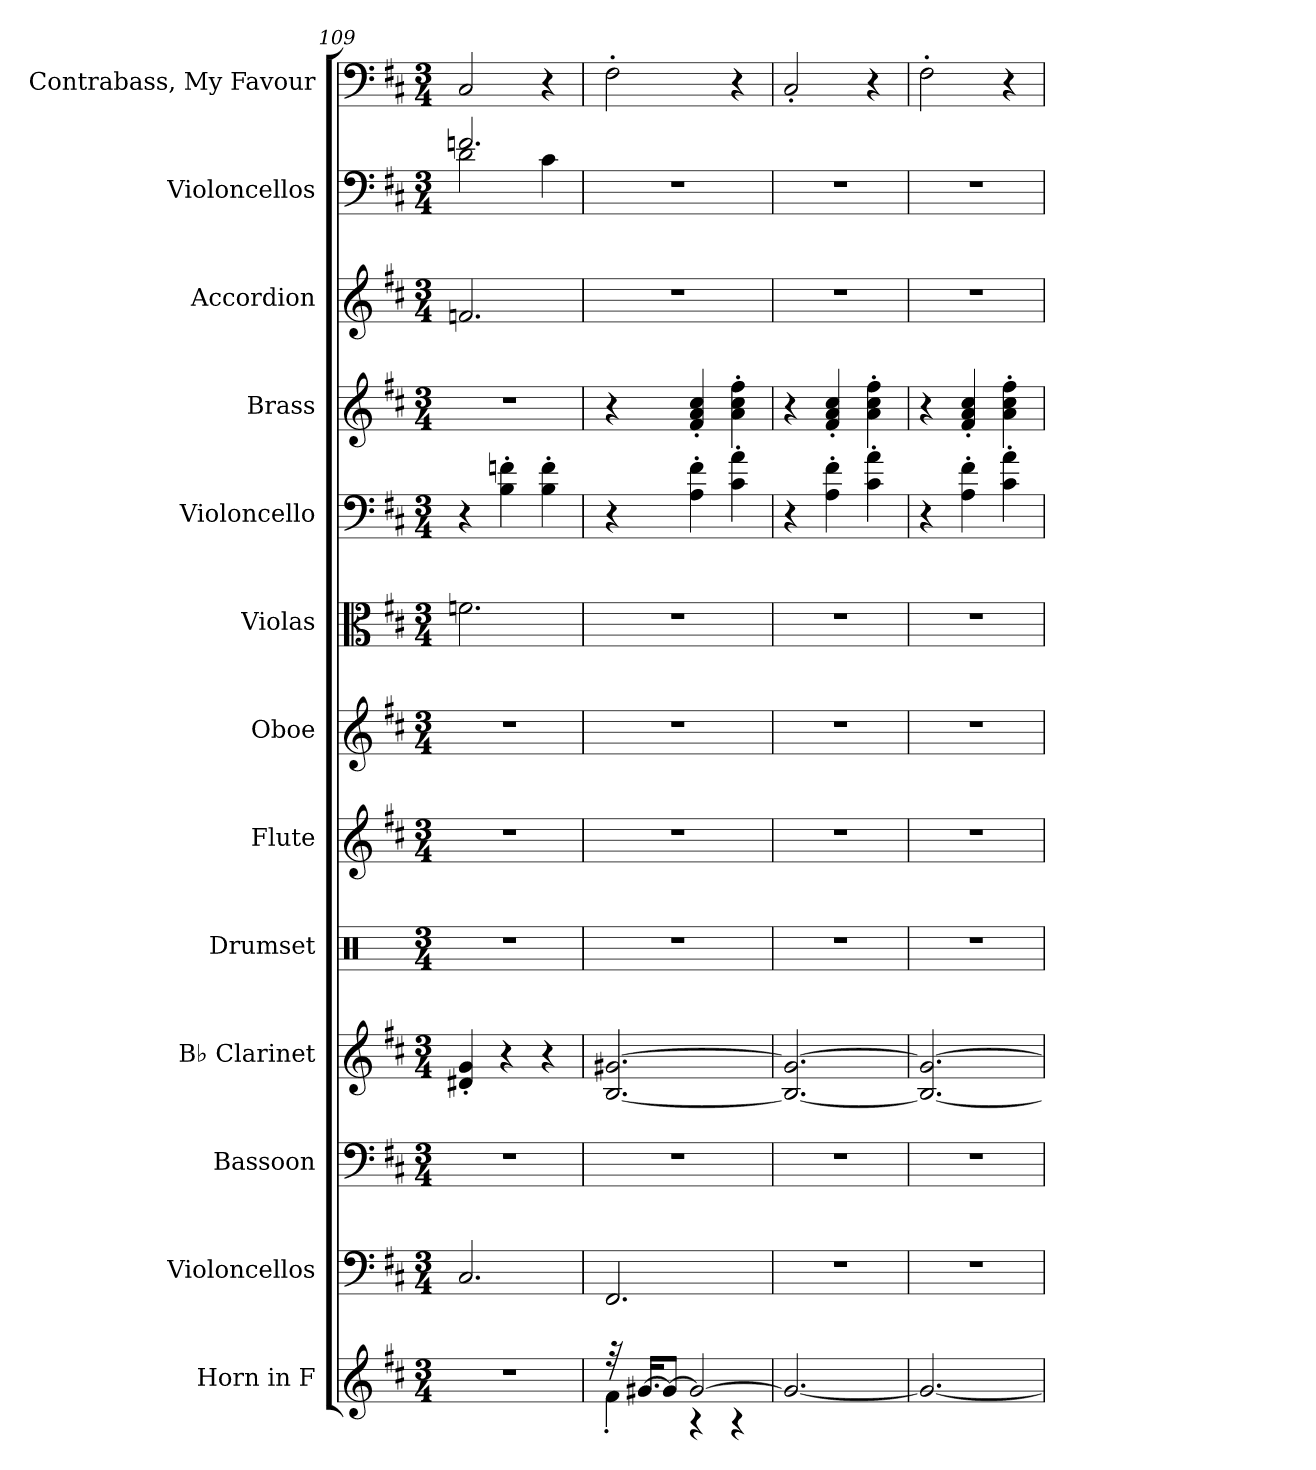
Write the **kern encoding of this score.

**kern	**kern	**kern	**kern	**kern	**kern	**kern	**kern	**kern	**kern	**kern	**kern	**kern
*part13	*part12	*part11	*part10	*part9	*part8	*part7	*part6	*part5	*part4	*part3	*part2	*part1
*staff13	*staff12	*staff11	*staff10	*staff9	*staff8	*staff7	*staff6	*staff5	*staff4	*staff3	*staff2	*staff1
*I"Horn in F	*I"Violoncellos	*I"Bassoon	*I"B♭ Clarinet	*I"Drumset	*I"Flute	*I"Oboe	*I"Violas	*I"Violoncello	*I"Brass	*I"Accordion	*I"Violoncellos	*I"Contrabass, My Favour
*	*I'Vcs.	*I'Bsn.	*I'B♭ Cl.	*I'D. Set	*I'Fl.	*I'Ob.	*I'Vlas.	*I'Vc.	*I'Br.	*I'Acc.	*I'Vcs.	*I'Cb.
*clefG2	*clefF4	*clefF4	*clefG2	*clefX	*clefG2	*clefG2	*clefC3	*clefF4	*clefG2	*clefG2	*clefF4	*clefF4
*ITrd4c7	*	*	*ITrd1c2	*	*	*	*	*	*	*	*	*ITrd7c12
*k[f#]	*k[f#c#]	*k[f#c#]	*k[]	*k[]	*k[f#c#]	*k[f#c#]	*k[f#c#]	*k[f#c#]	*k[f#c#]	*k[f#c#]	*k[f#c#]	*k[f#c#]
*M3/4	*M3/4	*M3/4	*M3/4	*M3/4	*M3/4	*M3/4	*M3/4	*M3/4	*M3/4	*M3/4	*M3/4	*M3/4
=109	=109	=109	=109	=109	=109	=109	=109	=109	=109	=109	=109	=109
*	*	*	*	*	*	*	*	*	*	*	*^	*
2.r	2.C#/	2.r	4c#X/' 4f/'	2.r	2.r	2.r	2.fn\	4r	2.r	2.fn/	2.fn/	2d\	2CC#/
.	.	.	4r	.	.	.	.	4B\' 4fn\'	.	.	.	.	.
.	.	.	4r	.	.	.	.	4B\' 4f\'	.	.	.	4c#\	4r
*	*	*	*	*	*	*	*	*	*	*	*v	*v	*
!!LO:PB:g=z
=110	=110	=110	=110	=110	=110	=110	=110	=110	=110	=110	=110	=110
*^	*	*	*	*	*	*	*	*	*	*	*	*
32r	4B'\	2.FF#/	2.r	[2.A/ [2.f#X/	2.r	2.r	2.r	2.r	4r	4r	2.r	2.r	2FF#'\
[16.c#X/KL	.	.	.	.	.	.	.	.	.	.	.	.	.
8c#/J_	.	.	.	.	.	.	.	.	.	.	.	.	.
2c#/_	4r	.	.	.	.	.	.	.	4A\' 4f#\'	4f#/' 4a/' 4cc#/'	.	.	.
.	4r	.	.	.	.	.	.	.	4c#\' 4a\'	4a\' 4cc#\' 4ff#\'	.	.	4r
*v	*v	*	*	*	*	*	*	*	*	*	*	*	*
=111	=111	=111	=111	=111	=111	=111	=111	=111	=111	=111	=111	=111
2.c#/_	2.r	2.r	2.A/_ 2.f#/_	2.r	2.r	2.r	2.r	4r	4r	2.r	2.r	2CC#'/
.	.	.	.	.	.	.	.	4A\' 4f#\'	4f#/' 4a/' 4cc#/'	.	.	.
.	.	.	.	.	.	.	.	4c#\' 4a\'	4a\' 4cc#\' 4ff#\'	.	.	4r
=112	=112	=112	=112	=112	=112	=112	=112	=112	=112	=112	=112	=112
2.c#/_	2.r	2.r	2.A/_ 2.f#/_	2.r	2.r	2.r	2.r	4r	4r	2.r	2.r	2FF#'\
.	.	.	.	.	.	.	.	4A\' 4f#\'	4f#/' 4a/' 4cc#/'	.	.	.
.	.	.	.	.	.	.	.	4c#\' 4a\'	4a\' 4cc#\' 4ff#\'	.	.	4r
=	=	=	=	=	=	=	=	=	=	=	=	=
*-	*-	*-	*-	*-	*-	*-	*-	*-	*-	*-	*-	*-
